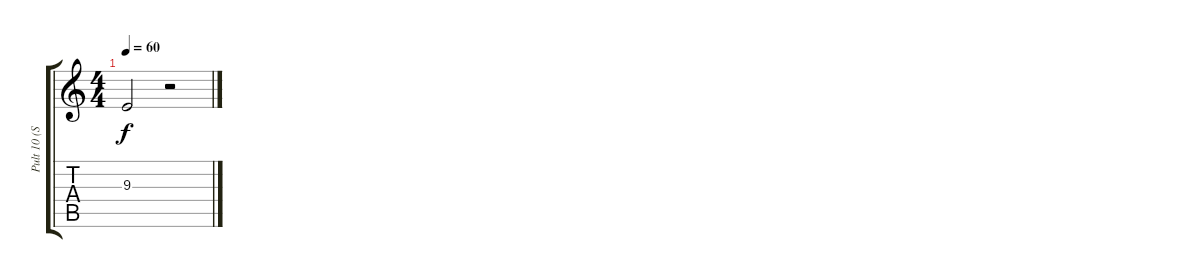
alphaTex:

\track ("Pult 10 (String Ensamble)" "Pult 10 (S") {instrument stringensemble1}
\staff {score tabs}
\tuning (E4 B3 G3 D3 A2 E2) {hide}
\ts (4 4)
\tempo 60
\clef g2
\ks c
9.3{t}.2{dy f} r.2
